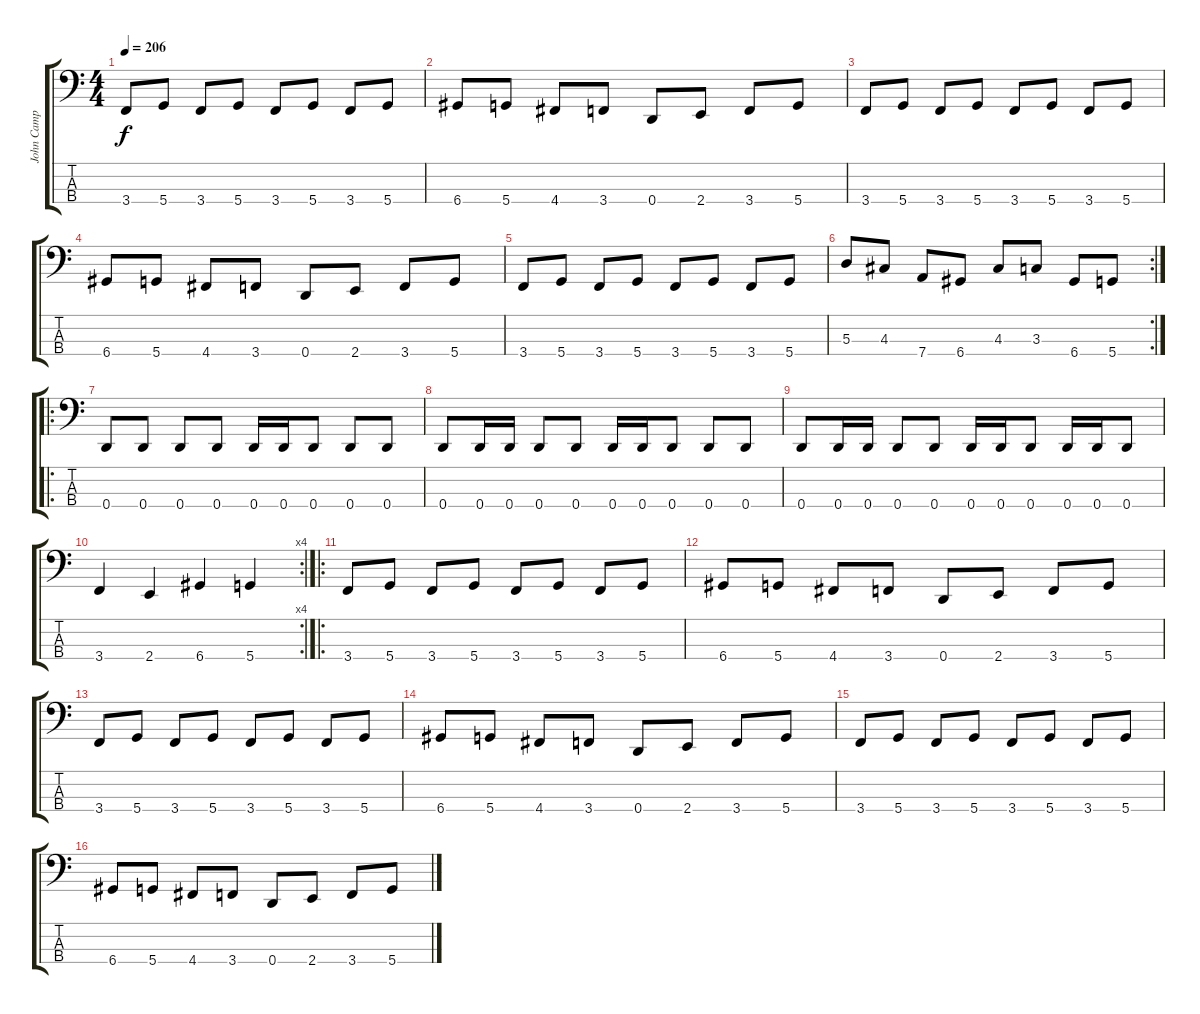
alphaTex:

\track ("John Camp bell" "John Camp ") {instrument electricbasspick}
\staff {score tabs}
\tuning (G2 D2 A1 D1) {hide}
\ts (4 4)
\tempo 206
\clef f4
\ks c
3.4.8{dy f} 5.4.8 3.4.8 5.4.8 3.4.8 5.4.8 3.4.8 5.4.8 |
6.4.8 5.4.8 4.4.8 3.4.8 0.4.8 2.4.8 3.4.8 5.4.8 |
3.4.8 5.4.8 3.4.8 5.4.8 3.4.8 5.4.8 3.4.8 5.4.8 |
6.4.8 5.4.8 4.4.8 3.4.8 0.4.8 2.4.8 3.4.8 5.4.8 |
3.4.8 5.4.8 3.4.8 5.4.8 3.4.8 5.4.8 3.4.8 5.4.8 |
\rc 2
5.3.8 4.3.8 7.4.8 6.4.8 4.3.8 3.3.8 6.4.8 5.4.8 |
\ro
0.4.8 0.4.8 0.4.8 0.4.8 0.4.16 0.4.16 0.4.8 0.4.8 0.4.8 |
0.4.8 0.4.16 0.4.16 0.4.8 0.4.8 0.4.16 0.4.16 0.4.8 0.4.8 0.4.8 |
0.4.8 0.4.16 0.4.16 0.4.8 0.4.8 0.4.16 0.4.16 0.4.8 0.4.16 0.4.16 0.4.8 |
\rc 4
3.4.4 2.4.4 6.4.4 5.4.4 |
\ro
3.4.8 5.4.8 3.4.8 5.4.8 3.4.8 5.4.8 3.4.8 5.4.8 |
6.4.8 5.4.8 4.4.8 3.4.8 0.4.8 2.4.8 3.4.8 5.4.8 |
3.4.8 5.4.8 3.4.8 5.4.8 3.4.8 5.4.8 3.4.8 5.4.8 |
6.4.8 5.4.8 4.4.8 3.4.8 0.4.8 2.4.8 3.4.8 5.4.8 |
3.4.8 5.4.8 3.4.8 5.4.8 3.4.8 5.4.8 3.4.8 5.4.8 |
6.4.8 5.4.8 4.4.8 3.4.8 0.4.8 2.4.8 3.4.8 5.4.8
